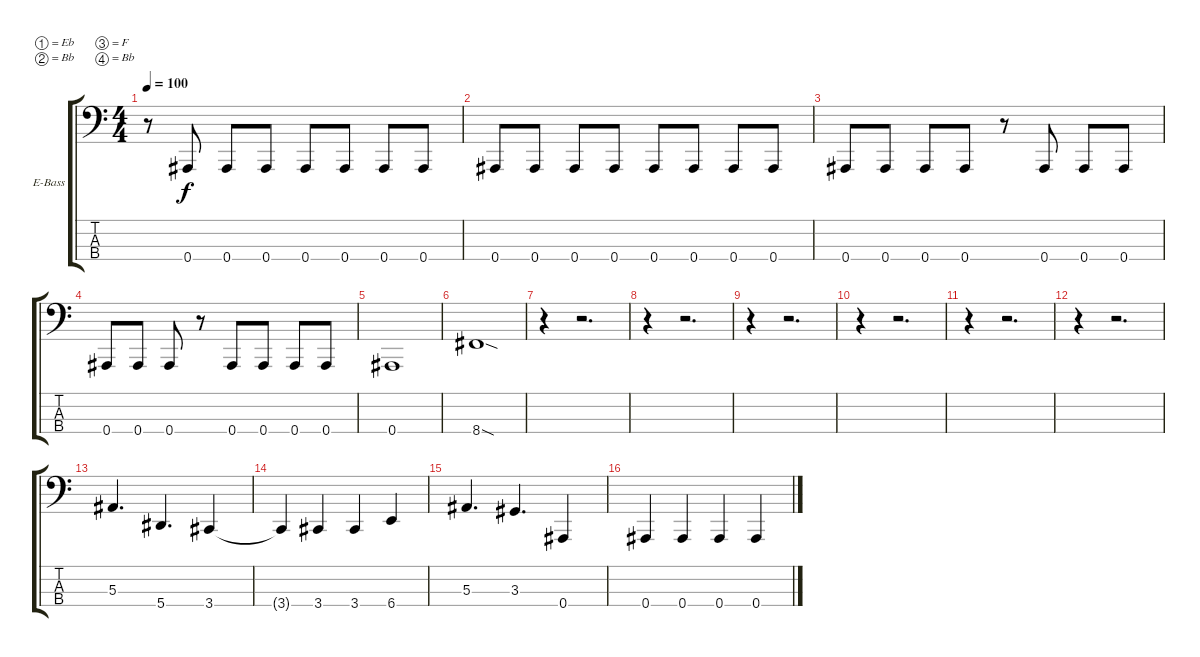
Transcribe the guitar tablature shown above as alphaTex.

\bracketExtendMode groupsimilarinstruments
\firstSystemTrackNameOrientation horizontal
\otherSystemsTrackNameOrientation horizontal
\track ("Matt Kean" "E-Bass") {instrument electricbassfinger}
\staff {score tabs}
\tuning (Eb2 Bb1 F1 Bb0)
\ts (4 4)
\tempo 100
\clef f4
\ks c
r.8{dy f} 0.4.8 0.4.8 0.4.8 0.4.8 0.4.8 0.4.8 0.4.8 |
0.4.8 0.4.8 0.4.8 0.4.8 0.4.8 0.4.8 0.4.8 0.4.8 |
0.4.8 0.4.8 0.4.8 0.4.8 r.8 0.4.8 0.4.8 0.4.8 |
0.4.8 0.4.8 0.4.8 r.8 0.4.8 0.4.8 0.4.8 0.4.8 |
0.4.1 |
8.4{sod}.1 |
r.4 r.2{d} |
r.4 r.2{d} |
r.4 r.2{d} |
r.4 r.2{d} |
r.4 r.2{d} |
r.4 r.2{d} |
5.3.4{d} 5.4.4{d} 3.4.4 |
3.4{t}.4 3.4.4 3.4.4 6.4.4 |
5.3.4{d} 3.3.4{d} 0.4.4 |
0.4.4 0.4.4 0.4.4 0.4.4
